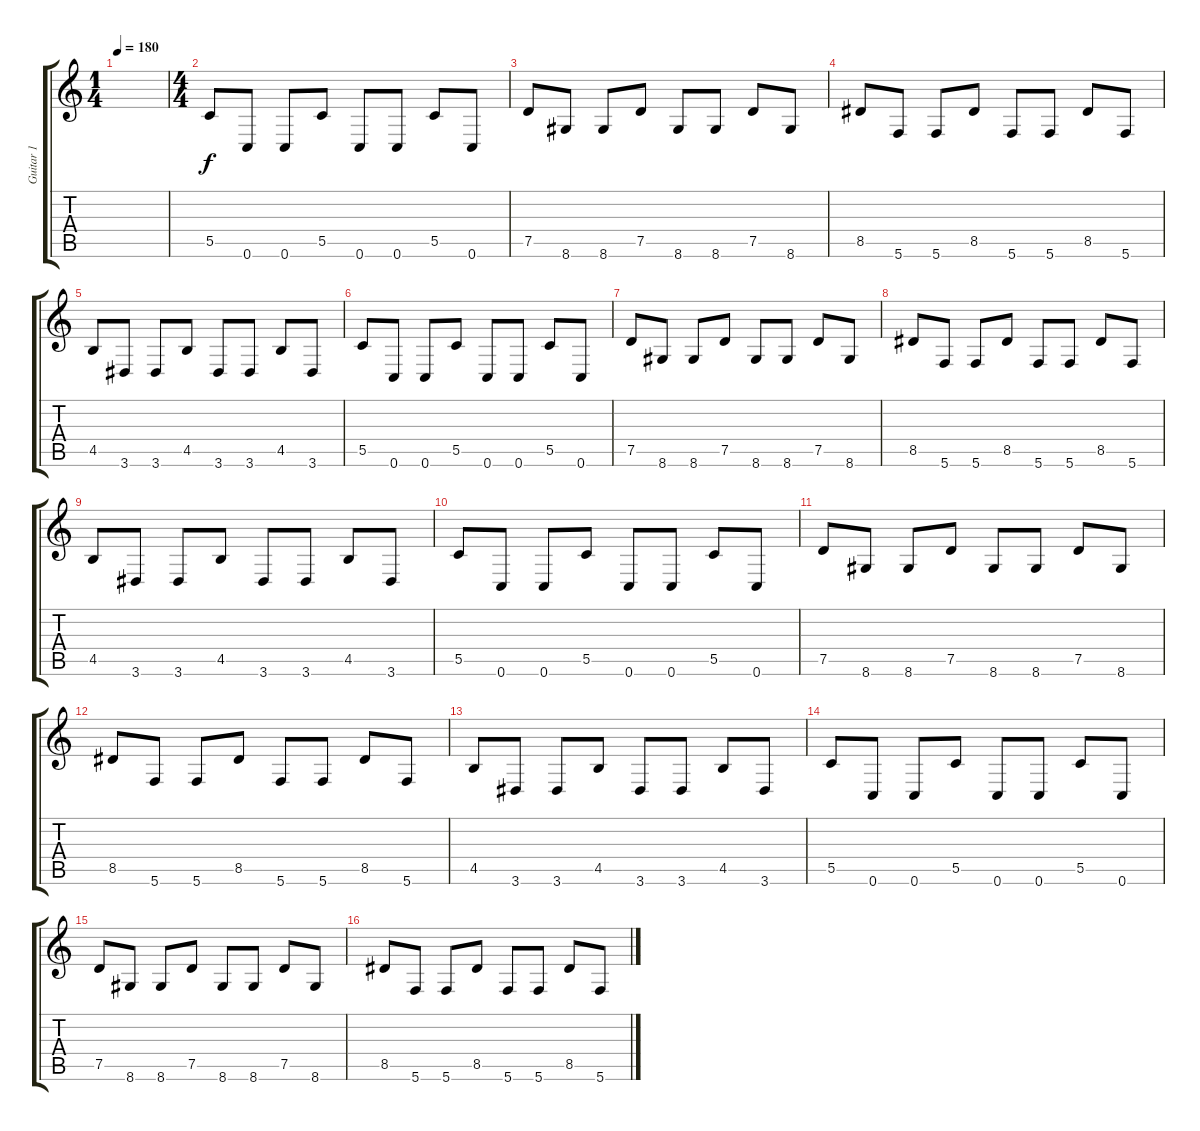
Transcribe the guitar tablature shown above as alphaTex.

\track ("Guitar 1" "Guitar 1") {instrument distortionguitar}
\staff {score tabs}
\tuning (D4 A3 F3 C3 G2 C2) {hide}
\ts (1 4)
\tempo 180
\clef g2
\ks c
|
\ts (4 4)
5.5.8 0.6.8 0.6.8 5.5.8 0.6.8 0.6.8 5.5.8 0.6.8 |
7.5.8 8.6.8 8.6.8 7.5.8 8.6.8 8.6.8 7.5.8 8.6.8 |
8.5.8 5.6.8 5.6.8 8.5.8 5.6.8 5.6.8 8.5.8 5.6.8 |
4.5.8 3.6.8 3.6.8 4.5.8 3.6.8 3.6.8 4.5.8 3.6.8 |
5.5.8 0.6.8 0.6.8 5.5.8 0.6.8 0.6.8 5.5.8 0.6.8 |
7.5.8 8.6.8 8.6.8 7.5.8 8.6.8 8.6.8 7.5.8 8.6.8 |
8.5.8 5.6.8 5.6.8 8.5.8 5.6.8 5.6.8 8.5.8 5.6.8 |
4.5.8 3.6.8 3.6.8 4.5.8 3.6.8 3.6.8 4.5.8 3.6.8 |
5.5.8 0.6.8 0.6.8 5.5.8 0.6.8 0.6.8 5.5.8 0.6.8 |
7.5.8 8.6.8 8.6.8 7.5.8 8.6.8 8.6.8 7.5.8 8.6.8 |
8.5.8 5.6.8 5.6.8 8.5.8 5.6.8 5.6.8 8.5.8 5.6.8 |
4.5.8 3.6.8 3.6.8 4.5.8 3.6.8 3.6.8 4.5.8 3.6.8 |
5.5.8 0.6.8 0.6.8 5.5.8 0.6.8 0.6.8 5.5.8 0.6.8 |
7.5.8 8.6.8 8.6.8 7.5.8 8.6.8 8.6.8 7.5.8 8.6.8 |
8.5.8 5.6.8 5.6.8 8.5.8 5.6.8 5.6.8 8.5.8 5.6.8
